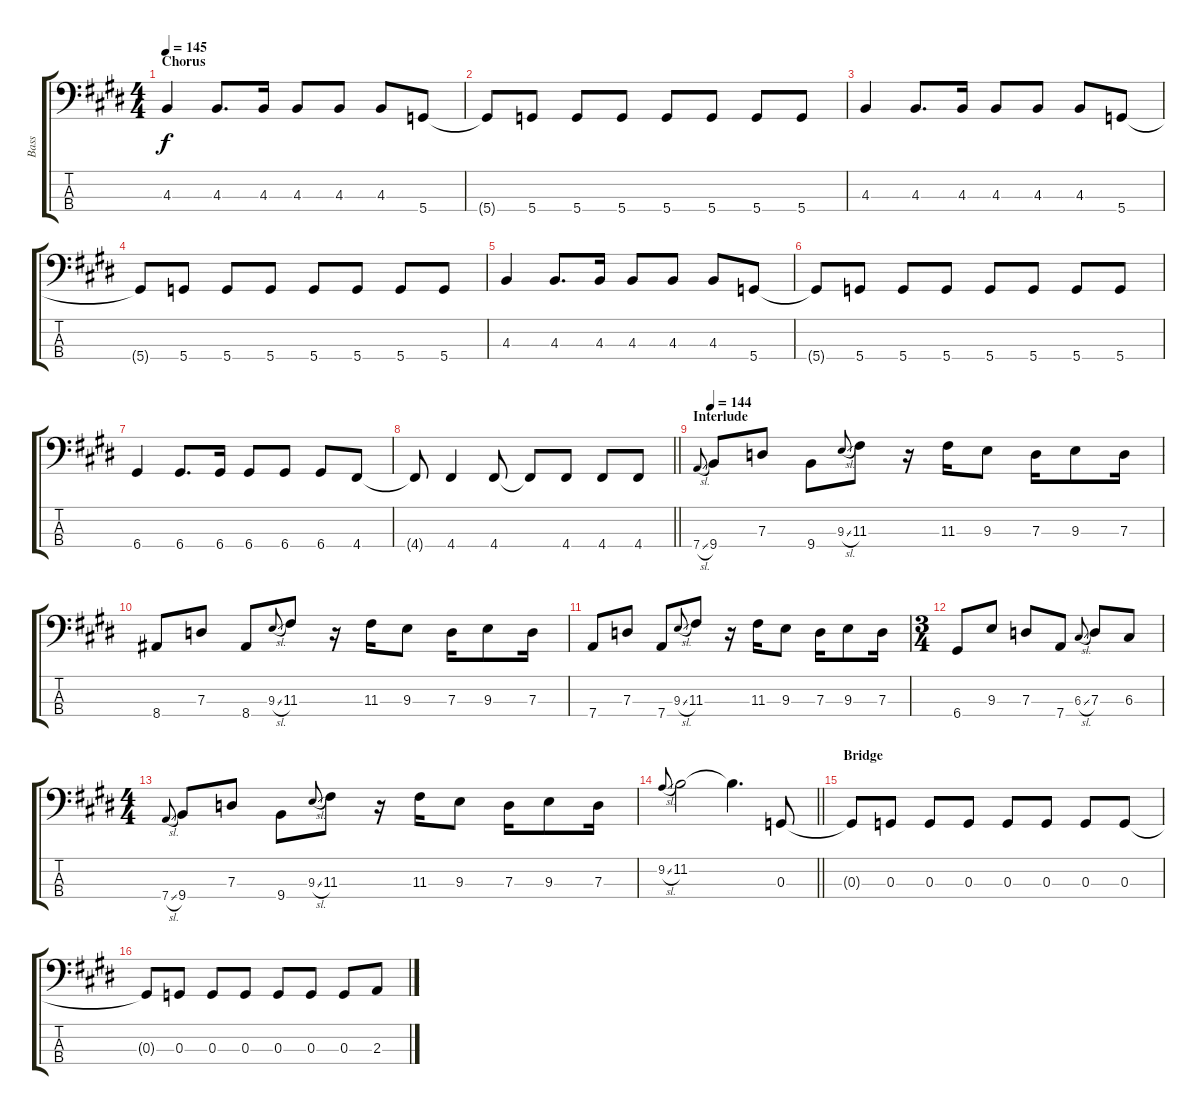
\track ("Bass" "Bass") {instrument electricbasspick}
\staff {score tabs}
\tuning (F2 C2 G1 D1) {hide}
\ts (4 4)
\section ("" "Chorus")
\tempo 145
\clef f4
\ks c#minor
4.3.4{dy f} 4.3.8{d} 4.3.16 4.3.8 4.3.8 4.3.8 5.4.8 |
5.4{t}.8 5.4.8 5.4.8 5.4.8 5.4.8 5.4.8 5.4.8 5.4.8 |
4.3.4 4.3.8{d} 4.3.16 4.3.8 4.3.8 4.3.8 5.4.8 |
5.4{t}.8 5.4.8 5.4.8 5.4.8 5.4.8 5.4.8 5.4.8 5.4.8 |
4.3.4 4.3.8{d} 4.3.16 4.3.8 4.3.8 4.3.8 5.4.8 |
5.4{t}.8 5.4.8 5.4.8 5.4.8 5.4.8 5.4.8 5.4.8 5.4.8 |
6.4.4 6.4.8{d} 6.4.16 6.4.8 6.4.8 6.4.8 4.4.8 |
\barLineRight lightlight
4.4{t}.8 4.4.4 4.4.8 4.4{t}.8 4.4.8 4.4.8 4.4.8 |
\section ("" "Interlude")
\tempo (144 0.03125)
7.4{sl}.8{gr onbeat} 9.4.8 7.3.8 9.4.8 9.3{sl}.8{gr onbeat} 11.3.8 r.16 11.3.16 9.3.8 7.3.16 9.3.8 7.3.16 |
8.4.8 7.3.8 8.4.8 9.3{sl}.8{gr onbeat} 11.3.8 r.16 11.3.16 9.3.8 7.3.16 9.3.8 7.3.16 |
7.4.8 7.3.8 7.4.8 9.3{sl}.8{gr onbeat} 11.3.8 r.16 11.3.16 9.3.8 7.3.16 9.3.8 7.3.16 |
\ts (3 4)
6.4.8 9.3.8 7.3.8 7.4.8 6.3{sl}.8{gr onbeat} 7.3.8 6.3.8 |
\ts (4 4)
7.4{sl}.8{gr onbeat} 9.4.8 7.3.8 9.4.8 9.3{sl}.8{gr onbeat} 11.3.8 r.16 11.3.16 9.3.8 7.3.16 9.3.8 7.3.16 |
\barLineRight lightlight
9.2{sl}.8{gr onbeat} 11.2.2 11.2{t}.4{d} 0.3.8 |
\section ("" "Bridge")
0.3{t}.8 0.3.8 0.3.8 0.3.8 0.3.8 0.3.8 0.3.8 0.3.8 |
0.3{t}.8 0.3.8 0.3.8 0.3.8 0.3.8 0.3.8 0.3.8 2.3.8
